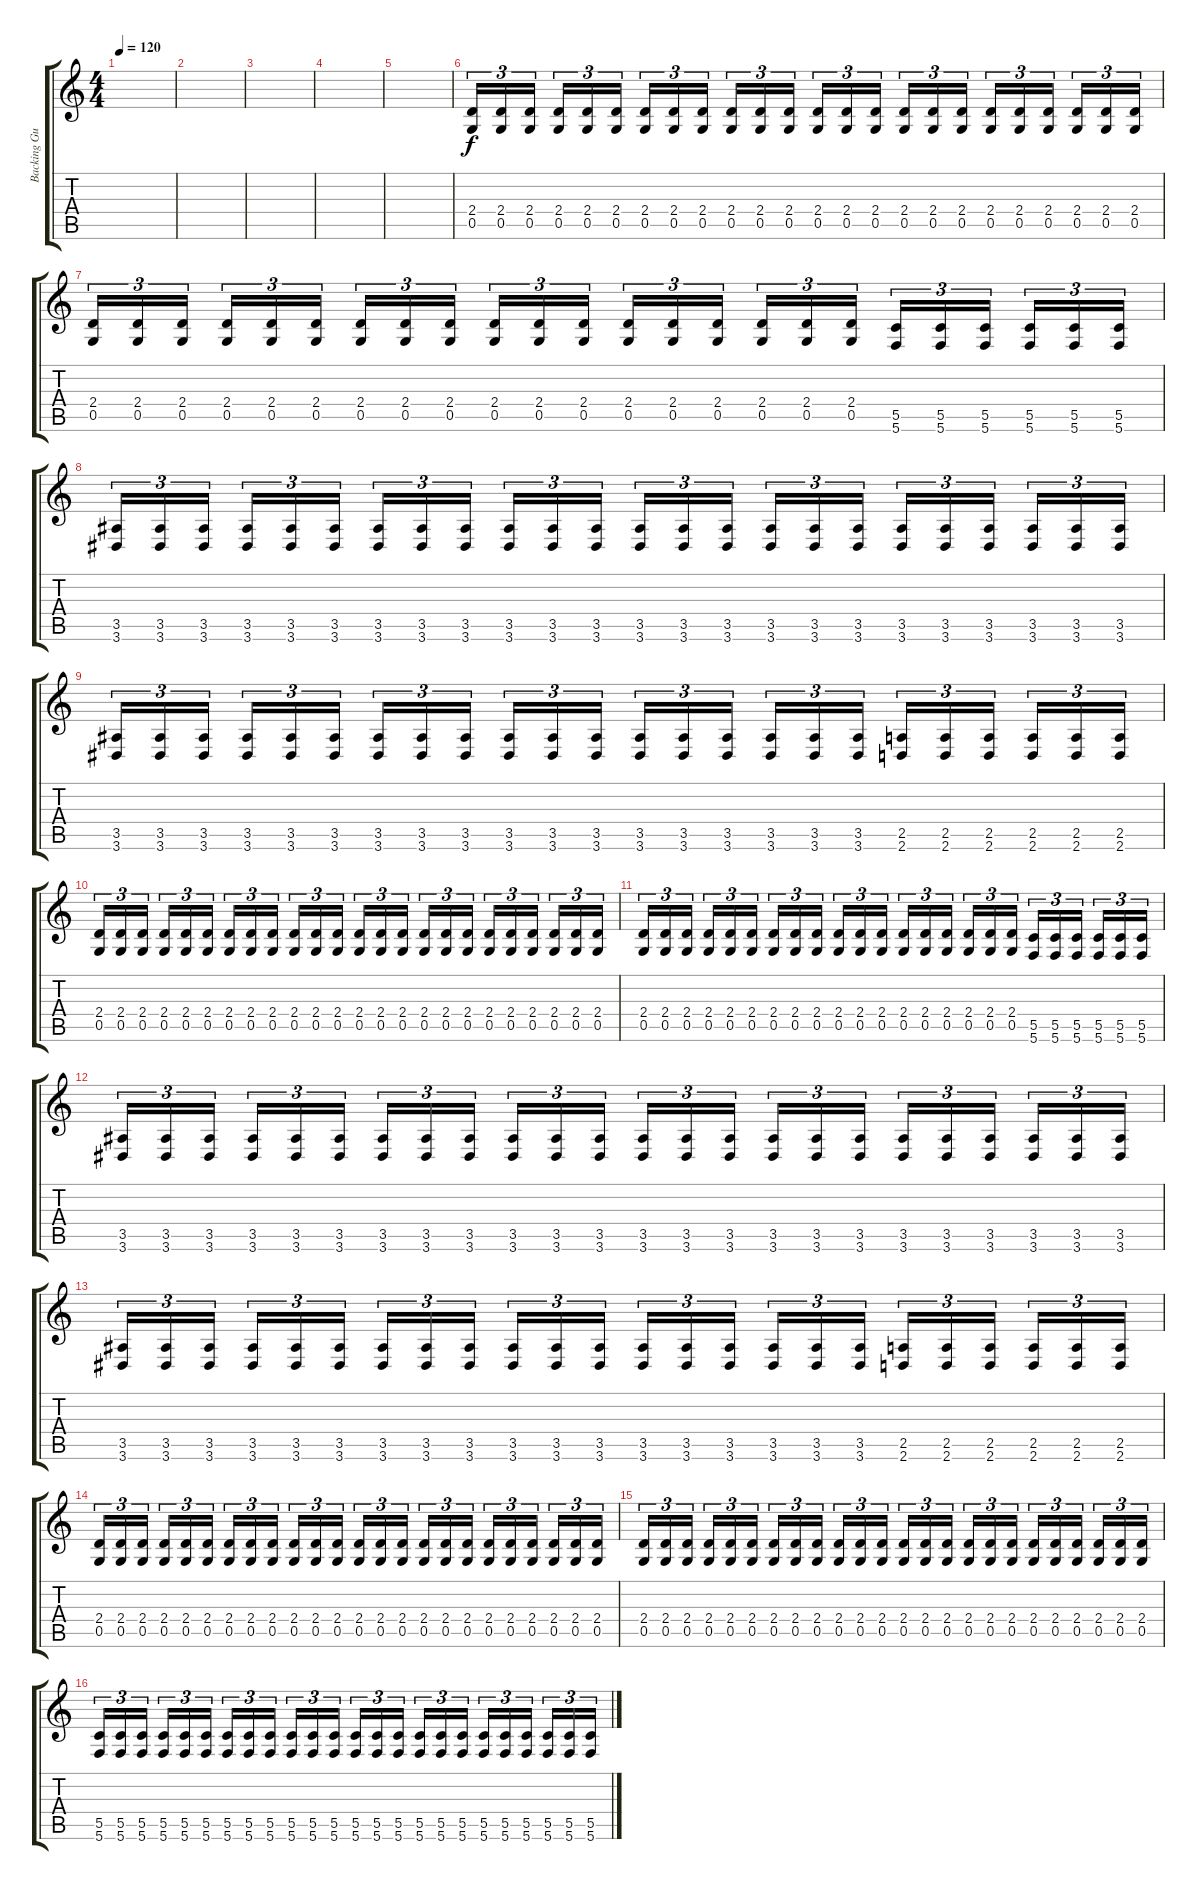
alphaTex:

\track ("Backing Guitar" "Backing Gu") {instrument distortionguitar}
\staff {score tabs}
\tuning (D4 A3 F3 C3 G2 C2) {hide}
\ts (4 4)
\tempo 120
\clef g2
\ks c
|
|
|
|
|
(2.4 0.5).16{tu (3 2)} (2.4 0.5).16{tu (3 2)} (2.4 0.5).16{tu (3 2)} (2.4 0.5).16{tu (3 2)} (2.4 0.5).16{tu (3 2)} (2.4 0.5).16{tu (3 2)} (2.4 0.5).16{tu (3 2)} (2.4 0.5).16{tu (3 2)} (2.4 0.5).16{tu (3 2)} (2.4 0.5).16{tu (3 2)} (2.4 0.5).16{tu (3 2)} (2.4 0.5).16{tu (3 2)} (2.4 0.5).16{tu (3 2)} (2.4 0.5).16{tu (3 2)} (2.4 0.5).16{tu (3 2)} (2.4 0.5).16{tu (3 2)} (2.4 0.5).16{tu (3 2)} (2.4 0.5).16{tu (3 2)} (2.4 0.5).16{tu (3 2)} (2.4 0.5).16{tu (3 2)} (2.4 0.5).16{tu (3 2)} (2.4 0.5).16{tu (3 2)} (2.4 0.5).16{tu (3 2)} (2.4 0.5).16{tu (3 2)} |
(2.4 0.5).16{tu (3 2)} (2.4 0.5).16{tu (3 2)} (2.4 0.5).16{tu (3 2)} (2.4 0.5).16{tu (3 2)} (2.4 0.5).16{tu (3 2)} (2.4 0.5).16{tu (3 2)} (2.4 0.5).16{tu (3 2)} (2.4 0.5).16{tu (3 2)} (2.4 0.5).16{tu (3 2)} (2.4 0.5).16{tu (3 2)} (2.4 0.5).16{tu (3 2)} (2.4 0.5).16{tu (3 2)} (2.4 0.5).16{tu (3 2)} (2.4 0.5).16{tu (3 2)} (2.4 0.5).16{tu (3 2)} (2.4 0.5).16{tu (3 2)} (2.4 0.5).16{tu (3 2)} (2.4 0.5).16{tu (3 2)} (5.5 5.6).16{tu (3 2)} (5.5 5.6).16{tu (3 2)} (5.5 5.6).16{tu (3 2)} (5.5 5.6).16{tu (3 2)} (5.5 5.6).16{tu (3 2)} (5.5 5.6).16{tu (3 2)} |
(3.5 3.6).16{tu (3 2)} (3.5 3.6).16{tu (3 2)} (3.5 3.6).16{tu (3 2)} (3.5 3.6).16{tu (3 2)} (3.5 3.6).16{tu (3 2)} (3.5 3.6).16{tu (3 2)} (3.5 3.6).16{tu (3 2)} (3.5 3.6).16{tu (3 2)} (3.5 3.6).16{tu (3 2)} (3.5 3.6).16{tu (3 2)} (3.5 3.6).16{tu (3 2)} (3.5 3.6).16{tu (3 2)} (3.5 3.6).16{tu (3 2)} (3.5 3.6).16{tu (3 2)} (3.5 3.6).16{tu (3 2)} (3.5 3.6).16{tu (3 2)} (3.5 3.6).16{tu (3 2)} (3.5 3.6).16{tu (3 2)} (3.5 3.6).16{tu (3 2)} (3.5 3.6).16{tu (3 2)} (3.5 3.6).16{tu (3 2)} (3.5 3.6).16{tu (3 2)} (3.5 3.6).16{tu (3 2)} (3.5 3.6).16{tu (3 2)} |
(3.5 3.6).16{tu (3 2)} (3.5 3.6).16{tu (3 2)} (3.5 3.6).16{tu (3 2)} (3.5 3.6).16{tu (3 2)} (3.5 3.6).16{tu (3 2)} (3.5 3.6).16{tu (3 2)} (3.5 3.6).16{tu (3 2)} (3.5 3.6).16{tu (3 2)} (3.5 3.6).16{tu (3 2)} (3.5 3.6).16{tu (3 2)} (3.5 3.6).16{tu (3 2)} (3.5 3.6).16{tu (3 2)} (3.5 3.6).16{tu (3 2)} (3.5 3.6).16{tu (3 2)} (3.5 3.6).16{tu (3 2)} (3.5 3.6).16{tu (3 2)} (3.5 3.6).16{tu (3 2)} (3.5 3.6).16{tu (3 2)} (2.5 2.6).16{tu (3 2)} (2.5 2.6).16{tu (3 2)} (2.5 2.6).16{tu (3 2)} (2.5 2.6).16{tu (3 2)} (2.5 2.6).16{tu (3 2)} (2.5 2.6).16{tu (3 2)} |
(2.4 0.5).16{tu (3 2)} (2.4 0.5).16{tu (3 2)} (2.4 0.5).16{tu (3 2)} (2.4 0.5).16{tu (3 2)} (2.4 0.5).16{tu (3 2)} (2.4 0.5).16{tu (3 2)} (2.4 0.5).16{tu (3 2)} (2.4 0.5).16{tu (3 2)} (2.4 0.5).16{tu (3 2)} (2.4 0.5).16{tu (3 2)} (2.4 0.5).16{tu (3 2)} (2.4 0.5).16{tu (3 2)} (2.4 0.5).16{tu (3 2)} (2.4 0.5).16{tu (3 2)} (2.4 0.5).16{tu (3 2)} (2.4 0.5).16{tu (3 2)} (2.4 0.5).16{tu (3 2)} (2.4 0.5).16{tu (3 2)} (2.4 0.5).16{tu (3 2)} (2.4 0.5).16{tu (3 2)} (2.4 0.5).16{tu (3 2)} (2.4 0.5).16{tu (3 2)} (2.4 0.5).16{tu (3 2)} (2.4 0.5).16{tu (3 2)} |
(2.4 0.5).16{tu (3 2)} (2.4 0.5).16{tu (3 2)} (2.4 0.5).16{tu (3 2)} (2.4 0.5).16{tu (3 2)} (2.4 0.5).16{tu (3 2)} (2.4 0.5).16{tu (3 2)} (2.4 0.5).16{tu (3 2)} (2.4 0.5).16{tu (3 2)} (2.4 0.5).16{tu (3 2)} (2.4 0.5).16{tu (3 2)} (2.4 0.5).16{tu (3 2)} (2.4 0.5).16{tu (3 2)} (2.4 0.5).16{tu (3 2)} (2.4 0.5).16{tu (3 2)} (2.4 0.5).16{tu (3 2)} (2.4 0.5).16{tu (3 2)} (2.4 0.5).16{tu (3 2)} (2.4 0.5).16{tu (3 2)} (5.5 5.6).16{tu (3 2)} (5.5 5.6).16{tu (3 2)} (5.5 5.6).16{tu (3 2)} (5.5 5.6).16{tu (3 2)} (5.5 5.6).16{tu (3 2)} (5.5 5.6).16{tu (3 2)} |
(3.5 3.6).16{tu (3 2)} (3.5 3.6).16{tu (3 2)} (3.5 3.6).16{tu (3 2)} (3.5 3.6).16{tu (3 2)} (3.5 3.6).16{tu (3 2)} (3.5 3.6).16{tu (3 2)} (3.5 3.6).16{tu (3 2)} (3.5 3.6).16{tu (3 2)} (3.5 3.6).16{tu (3 2)} (3.5 3.6).16{tu (3 2)} (3.5 3.6).16{tu (3 2)} (3.5 3.6).16{tu (3 2)} (3.5 3.6).16{tu (3 2)} (3.5 3.6).16{tu (3 2)} (3.5 3.6).16{tu (3 2)} (3.5 3.6).16{tu (3 2)} (3.5 3.6).16{tu (3 2)} (3.5 3.6).16{tu (3 2)} (3.5 3.6).16{tu (3 2)} (3.5 3.6).16{tu (3 2)} (3.5 3.6).16{tu (3 2)} (3.5 3.6).16{tu (3 2)} (3.5 3.6).16{tu (3 2)} (3.5 3.6).16{tu (3 2)} |
(3.5 3.6).16{tu (3 2)} (3.5 3.6).16{tu (3 2)} (3.5 3.6).16{tu (3 2)} (3.5 3.6).16{tu (3 2)} (3.5 3.6).16{tu (3 2)} (3.5 3.6).16{tu (3 2)} (3.5 3.6).16{tu (3 2)} (3.5 3.6).16{tu (3 2)} (3.5 3.6).16{tu (3 2)} (3.5 3.6).16{tu (3 2)} (3.5 3.6).16{tu (3 2)} (3.5 3.6).16{tu (3 2)} (3.5 3.6).16{tu (3 2)} (3.5 3.6).16{tu (3 2)} (3.5 3.6).16{tu (3 2)} (3.5 3.6).16{tu (3 2)} (3.5 3.6).16{tu (3 2)} (3.5 3.6).16{tu (3 2)} (2.5 2.6).16{tu (3 2)} (2.5 2.6).16{tu (3 2)} (2.5 2.6).16{tu (3 2)} (2.5 2.6).16{tu (3 2)} (2.5 2.6).16{tu (3 2)} (2.5 2.6).16{tu (3 2)} |
(2.4 0.5).16{tu (3 2)} (2.4 0.5).16{tu (3 2)} (2.4 0.5).16{tu (3 2)} (2.4 0.5).16{tu (3 2)} (2.4 0.5).16{tu (3 2)} (2.4 0.5).16{tu (3 2)} (2.4 0.5).16{tu (3 2)} (2.4 0.5).16{tu (3 2)} (2.4 0.5).16{tu (3 2)} (2.4 0.5).16{tu (3 2)} (2.4 0.5).16{tu (3 2)} (2.4 0.5).16{tu (3 2)} (2.4 0.5).16{tu (3 2)} (2.4 0.5).16{tu (3 2)} (2.4 0.5).16{tu (3 2)} (2.4 0.5).16{tu (3 2)} (2.4 0.5).16{tu (3 2)} (2.4 0.5).16{tu (3 2)} (2.4 0.5).16{tu (3 2)} (2.4 0.5).16{tu (3 2)} (2.4 0.5).16{tu (3 2)} (2.4 0.5).16{tu (3 2)} (2.4 0.5).16{tu (3 2)} (2.4 0.5).16{tu (3 2)} |
(2.4 0.5).16{tu (3 2)} (2.4 0.5).16{tu (3 2)} (2.4 0.5).16{tu (3 2)} (2.4 0.5).16{tu (3 2)} (2.4 0.5).16{tu (3 2)} (2.4 0.5).16{tu (3 2)} (2.4 0.5).16{tu (3 2)} (2.4 0.5).16{tu (3 2)} (2.4 0.5).16{tu (3 2)} (2.4 0.5).16{tu (3 2)} (2.4 0.5).16{tu (3 2)} (2.4 0.5).16{tu (3 2)} (2.4 0.5).16{tu (3 2)} (2.4 0.5).16{tu (3 2)} (2.4 0.5).16{tu (3 2)} (2.4 0.5).16{tu (3 2)} (2.4 0.5).16{tu (3 2)} (2.4 0.5).16{tu (3 2)} (2.4 0.5).16{tu (3 2)} (2.4 0.5).16{tu (3 2)} (2.4 0.5).16{tu (3 2)} (2.4 0.5).16{tu (3 2)} (2.4 0.5).16{tu (3 2)} (2.4 0.5).16{tu (3 2)} |
(5.5 5.6).16{tu (3 2)} (5.5 5.6).16{tu (3 2)} (5.5 5.6).16{tu (3 2)} (5.5 5.6).16{tu (3 2)} (5.5 5.6).16{tu (3 2)} (5.5 5.6).16{tu (3 2)} (5.5 5.6).16{tu (3 2)} (5.5 5.6).16{tu (3 2)} (5.5 5.6).16{tu (3 2)} (5.5 5.6).16{tu (3 2)} (5.5 5.6).16{tu (3 2)} (5.5 5.6).16{tu (3 2)} (5.5 5.6).16{tu (3 2)} (5.5 5.6).16{tu (3 2)} (5.5 5.6).16{tu (3 2)} (5.5 5.6).16{tu (3 2)} (5.5 5.6).16{tu (3 2)} (5.5 5.6).16{tu (3 2)} (5.5 5.6).16{tu (3 2)} (5.5 5.6).16{tu (3 2)} (5.5 5.6).16{tu (3 2)} (5.5 5.6).16{tu (3 2)} (5.5 5.6).16{tu (3 2)} (5.5 5.6).16{tu (3 2)}
